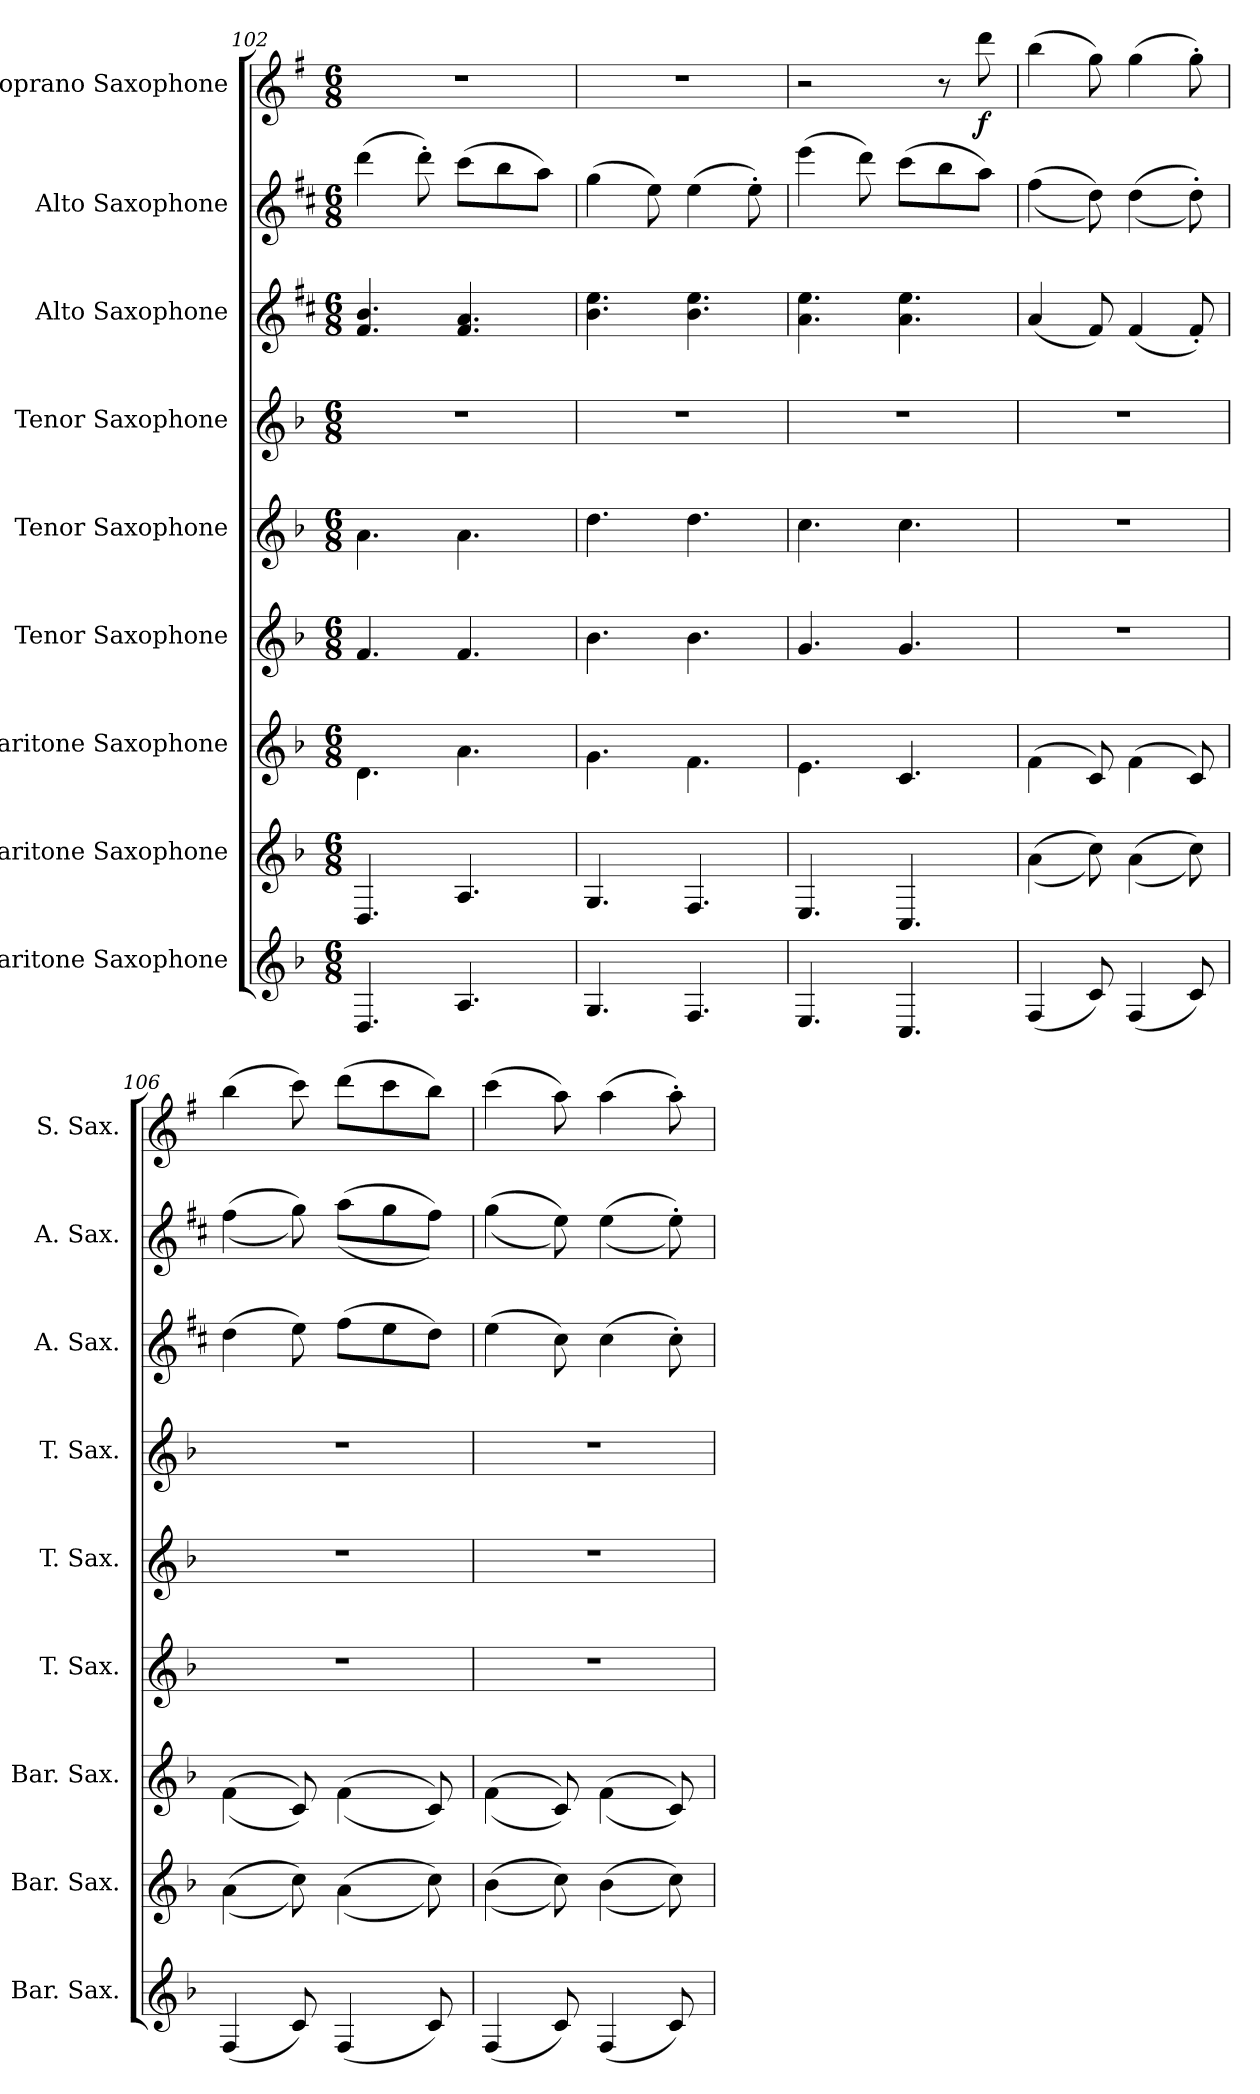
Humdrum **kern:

**kern	**kern	**kern	**kern	**kern	**kern	**kern	**kern	**kern	**dynam
*part9	*part8	*part7	*part6	*part5	*part4	*part3	*part2	*part1	*part1
*staff9	*staff8	*staff7	*staff6	*staff5	*staff4	*staff3	*staff2	*staff1	*staff1
*I"Baritone Saxophone	*I"Baritone Saxophone	*I"Baritone Saxophone	*I"Tenor Saxophone	*I"Tenor Saxophone	*I"Tenor Saxophone	*I"Alto Saxophone	*I"Alto Saxophone	*I"Soprano Saxophone	*
*I'Bar. Sax.	*I'Bar. Sax.	*I'Bar. Sax.	*I'T. Sax.	*I'T. Sax.	*I'T. Sax.	*I'A. Sax.	*I'A. Sax.	*I'S. Sax.	*
*clefG2	*clefG2	*clefG2	*clefG2	*clefG2	*clefG2	*clefG2	*clefG2	*clefG2	*
*ITrd12c21	*ITrd12c21	*ITrd12c21	*ITrd8c14	*ITrd8c14	*ITrd8c14	*ITrd5c9	*ITrd5c9	*ITrd1c2	*
*k[b-]	*k[b-]	*k[b-]	*k[b-]	*k[b-]	*k[b-]	*k[b-]	*k[b-]	*k[b-]	*
*M6/8	*M6/8	*M6/8	*M6/8	*M6/8	*M6/8	*M6/8	*M6/8	*M6/8	*
=102	=102	=102	=102	=102	=102	=102	=102	=102	=102
4.DD/	4.DD/	4.D\	4.F/	4.A\	2.r	4.A/ 4.d/	(4ff\	2.r	.
.	.	.	.	.	.	.	8ff'\)	.	.
4.AA/	4.AA/	4.A\	4.F/	4.A\	.	4.A/ 4.c/	(8ee\L	.	.
.	.	.	.	.	.	.	8dd\	.	.
.	.	.	.	.	.	.	8cc\J)	.	.
=103	=103	=103	=103	=103	=103	=103	=103	=103	=103
4.GG/	4.GG/	4.G\	4.B-\	4.d\	2.r	4.d\ 4.g\	(4b-\	2.r	.
.	.	.	.	.	.	.	8g\)	.	.
4.FF/	4.FF/	4.F\	4.B-\	4.d\	.	4.d\ 4.g\	(4g\	.	.
.	.	.	.	.	.	.	8g'\)	.	.
=104	=104	=104	=104	=104	=104	=104	=104	=104	=104
4.EE/	4.EE/	4.E\	4.G/	4.c\	2.r	4.c\ 4.g\	(4gg\	2r	.
.	.	.	.	.	.	.	8ff\)	.	.
4.CC/	4.CC/	4.C/	4.G/	4.c\	.	4.c\ 4.g\	(8ee\L	.	.
.	.	.	.	.	.	.	8dd\	8r	.
!	!	!	!	!	!	!	!	!	!LO:DY:b
.	.	.	.	.	.	.	8cc\J)	8ccc\	f
=105	=105	=105	=105	=105	=105	=105	=105	=105	=105
(4FF/	((4A\	(4F\	2.r	2.r	2.r	(4c/	((4a\	(4aa\	.
8C/)	8c\))	8C/)	.	.	.	8A/)	8f\))	8ff\)	.
(4FF/	((4A\	(4F\	.	.	.	(4A/	((4f\	(4ff\	.
8C/)	8c\))	8C/)	.	.	.	8A'/)	8f'\))	8ff'\)	.
=106	=106	=106	=106	=106	=106	=106	=106	=106	=106
(4FF/	((4A\	((4F\	2.r	2.r	2.r	(4f\	((4a\	(4aa\	.
8C/)	8c\))	8C/))	.	.	.	8g\)	8b-\))	8bb-\)	.
(4FF/	((4A\	((4F\	.	.	.	(8a\L	((8cc\L	(8ccc\L	.
.	.	.	.	.	.	8g\	8b-\	8bb-\	.
8C/)	8c\))	8C/))	.	.	.	8f\J)	8a\J))	8aa\J)	.
!!LO:PB:g=z
=107	=107	=107	=107	=107	=107	=107	=107	=107	=107
(4FF/	((4B-\	((4F\	2.r	2.r	2.r	(4g\	((4b-\	(4bb-\	.
8C/)	8c\))	8C/))	.	.	.	8e\)	8g\))	8gg\)	.
(4FF/	((4B-\	((4F\	.	.	.	(4e\	((4g\	(4gg\	.
8C/)	8c\))	8C/))	.	.	.	8e'\)	8g'\))	8gg'\)	.
=	=	=	=	=	=	=	=	=	=
*-	*-	*-	*-	*-	*-	*-	*-	*-	*-
